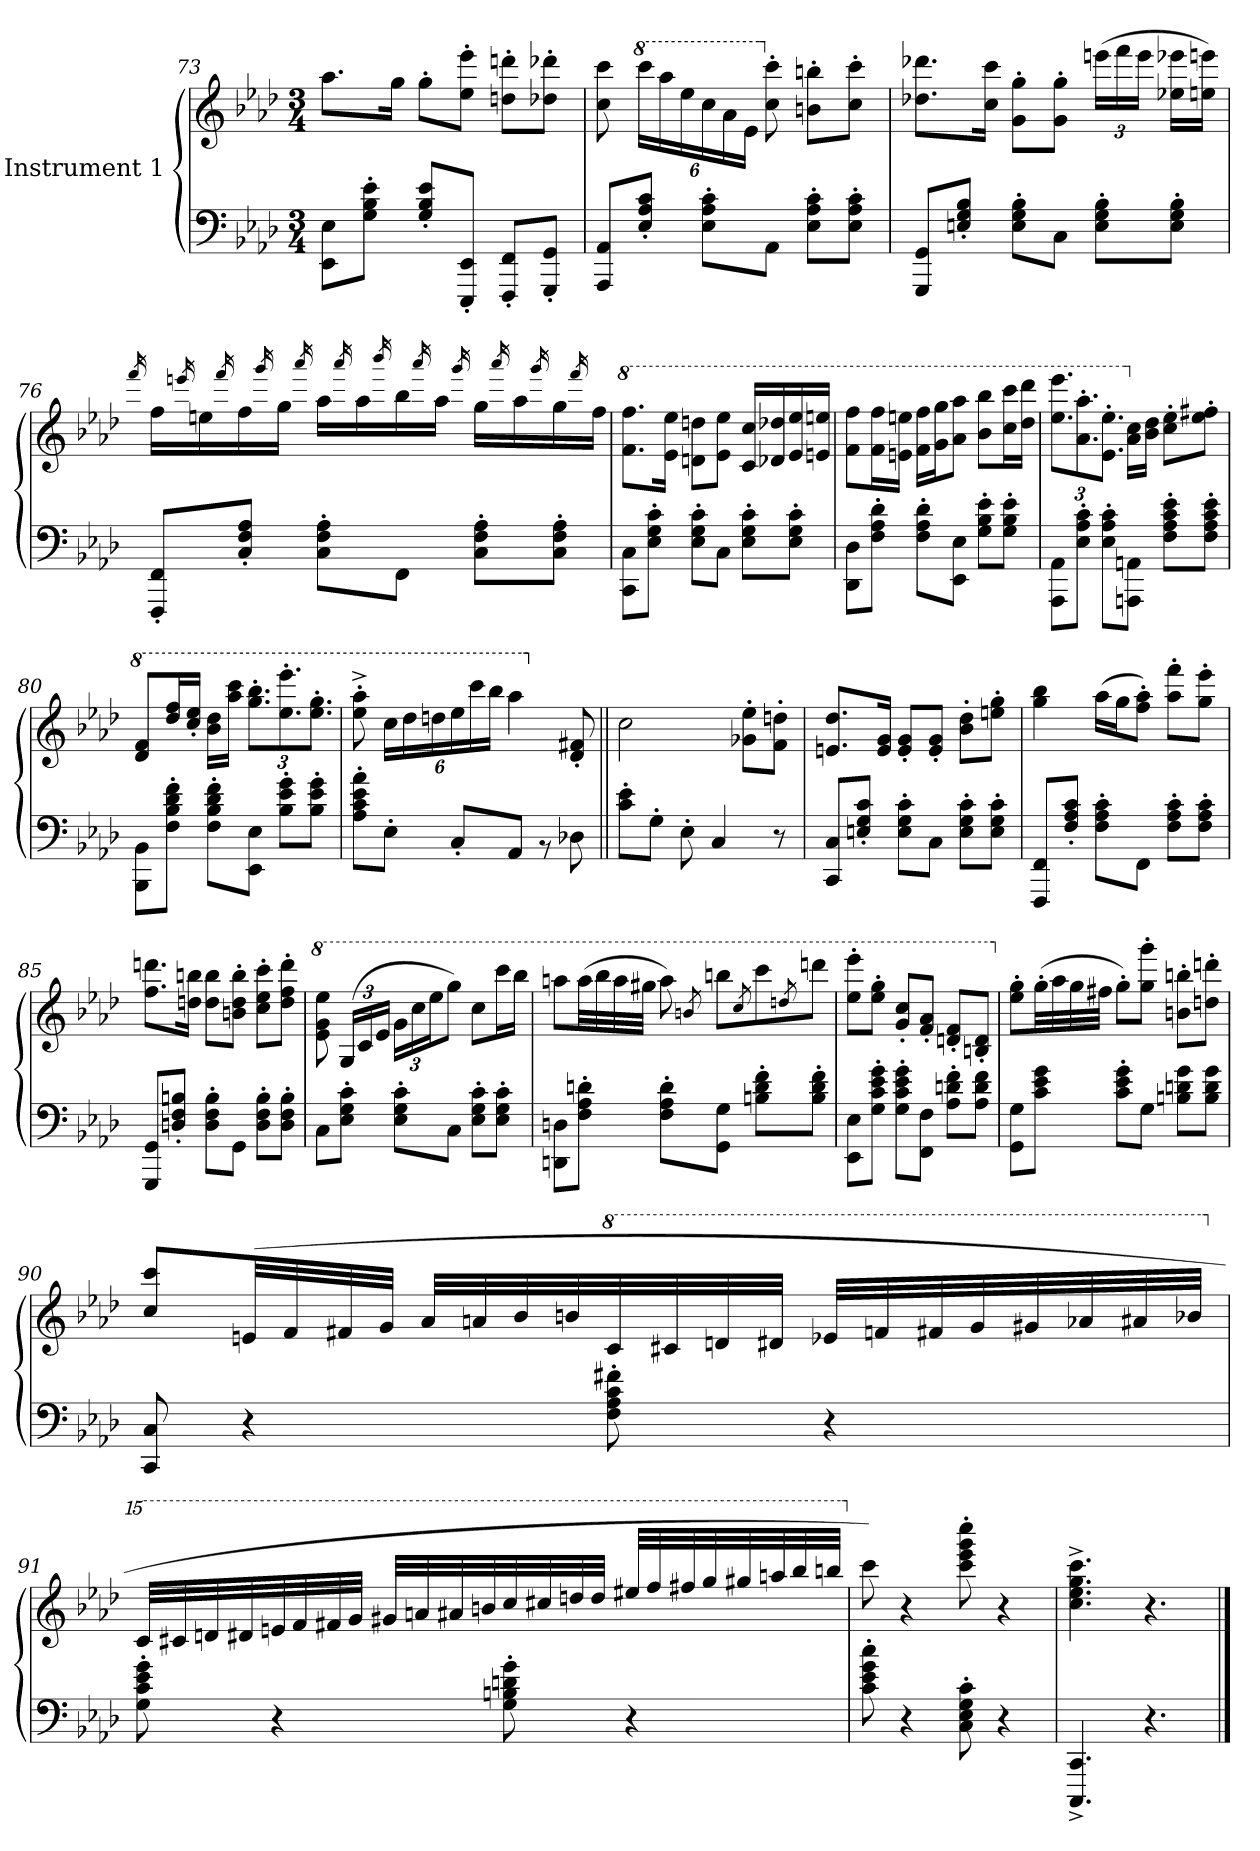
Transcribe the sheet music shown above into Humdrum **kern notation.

**kern	**kern
*part1	*part1
*staff2	*staff1
*I"Instrument 1	*
*clefF4	*clefG2
*k[b-e-a-d-]	*k[b-e-a-d-]
*M3/4	*M3/4
=73	=73
8EE-\ 8E-\L	8.aa-\L
8G\' 8B-\' 8e-\'J	.
.	16gg\Jk
8G/' 8B-/' 8e-/'L	8gg'\L
8EEE-/' 8EE-/'J	8ee-\' 8eee-\'J
8FFF/' 8FF/'L	8ddn\' 8dddn\'L
8GGG/' 8GG/'J	8dd-X\' 8ddd-X\'J
=74	=74
8AAA-/ 8AA-/L	8cc\ 8ccc\
*	*8va
*	*Xbrackettup
8E-/' 8A-/' 8c/'J	24cccc\LL
.	24aaa-\
.	24eee-\
8E-\' 8A-\' 8c\'L	24ccc\
.	24aa-\
.	24ee-\JJ
*	*X8va
8AA-\J	8cc\' 8ccc\'
8E-\' 8A-\' 8c\'L	8bn\' 8bbn\'L
8E-\' 8A-\' 8c\'J	8cc\' 8ccc\'J
!!LO:LB:g=z
=75	=75
8GGG/ 8GG/L	8.dd-X\ 8.ddd-X\L
8En/' 8G/' 8B-/'J	.
.	16cc\ 16ccc\Jk
8E\' 8G\' 8B-\'L	8g\' 8gg\'L
8C\J	8g\' 8gg\'J
8E\' 8G\' 8B-\'L	(24eeen\LL
.	24fff\
.	24eee\JJ
8E\' 8G\' 8B-\'J	16ee-X\ 16eee-X\LL
.	16een\ 16eeen\JJ)
=76	=76
.	16qfff/
8FFF/' 8FF/'L	16ff\LL
.	16qeeen/
.	16een\
.	16qfff/
8C/' 8F/' 8A-/'J	16ff\
.	16qggg/
.	16gg\JJ
.	16qaaa-/
8C\' 8F\' 8A-\'L	16aa-\LL
.	16qaaa-/
.	16aa-\
.	16qbbb-/
8FF\J	16bb-\
.	16qaaa-/
.	16aa-\JJ
.	16qggg/
8C\' 8F\' 8A-\'L	16gg\LL
.	16qaaa-/
.	16aa-\
.	16qggg/
8C\' 8F\' 8A-\'J	16gg\
.	16qfff/
.	16ff\JJ
!!LO:PB:g=z
=77	=77
*	*8va
8CC\ 8C\L	8.ff\ 8.fff\L
8E-\' 8G\' 8c\'J	.
.	16ee-\ 16eee-\Jk
8E-\' 8G\' 8c\'L	8ddn\ 8dddn\L
8C\J	8ee-\ 8eee-\J
8E-\' 8G\' 8c\'L	16cc/ 16ccc/LL
.	16dd-X/ 16ddd-X/
8E-\' 8G\' 8c\'J	16ee-/ 16eee-/
.	16een/ 16eeen/JJ
=78	=78
8DD-\ 8D-\L	8ff\ 8fff\L
8F\' 8A-\' 8d-\'J	16ff\ 16fff\L
.	16een\ 16eeen\JJ
8F\' 8A-\' 8d-\'L	16ff\ 16fff\LL
.	16gg\ 16ggg\J
8EE-\ 8E-\J	8aa-\ 8aaa-\J
8G\' 8B-\' 8e-\'L	8bb-\ 8bbb-\L
8G\' 8B-\' 8e-\'J	16ccc\ 16cccc\L
.	16ddd-\ 16dddd-\JJ
=79	=79
8AAA-\ 8AA-\L	12.eee-\ 12.eeee-\L
8E-\' 8A-\' 8c\'J	12.aa-\' 12.aaa-\'
8E-\' 8A-\' 8c\'L	12.ee-\' 12.eee-\'J
*	*X8va
8AAAn\ 8AAn\J	16a-\ 16cc\LL
.	16b-\ 16dd-\JJ
8F\' 8A-\' 8c\' 8e-\'L	8cc\' 8ee-\'L
8F\' 8A-\' 8c\' 8e-\'J	8ee-\' 8ff#X\'J
=80	=80
*	*8va
8BBB-\ 8BB-\L	8dd-/ 8ff/L
8F\' 8B-\' 8d-\' 8f\'J	16ddd-/ 16fff/L
.	16ccc/' 16eee-/'JJ
8F\' 8B-\' 8d-\' 8f\'L	16bb-\ 16ddd-\LL
.	16aaa-\ 16cccc\JJ
8EE-\ 8E-\J	12.ggg\' 12.bbb-\'L
8B-\' 8e-\' 8g\'L	12.eee-\' 12.eeee-\'
8B-\' 8e-\' 8g\'J	12.eee-\' 12.ggg\'J
!!LO:LB:g=z
=81	=81
8A-\' 8c\' 8e-\' 8a-\'L	8eee-\^' 8aaa-\^'
8E-'\J	24ccc\LL
.	24ddd-\
.	24dddn\
8C'/L	24eee-\
.	24cccc\
.	24bbb-\JJ
8AA-/J	4aaa-\
8rBB	.
*	*X8va
8D-X\	8d-/' 8f#X/'
=82||	=82||
8c\' 8e-\'L	2cc\
8G'\J	.
8E-'\	.
4C/	.
.	8g-X\' 8ee-\'L
8r	8f\' 8ddn\'J
=83	=83
8CC/ 8C/L	8.en/ 8.dd-/L
8En/' 8G/' 8c/'J	.
.	16e/ 16g/Jk
8E\' 8G\' 8c\'L	8e/' 8g/'L
8C\J	8e/' 8g/'J
8E\' 8G\' 8c\'L	8b-\' 8dd-\'L
8E\' 8G\' 8c\'J	8een\' 8gg\'J
=84	=84
8FFF/ 8FF/L	4gg\ 4bb-\
8F/' 8A-/' 8c/'J	.
8F\' 8A-\' 8c\'L	(16aa-\LL
.	16gg\J
8FF\J	8ff\' 8aa-\'J)
8F\' 8A-\' 8c\'L	8aa-\' 8fff\'L
8F\' 8A-\' 8c\'J	8gg\' 8eee-\'J
!!LO:LB:g=z
=85	=85
8GGG/ 8GG/L	8.ff\ 8.dddn\L
8Dn/' 8F/' 8Bn/'J	.
.	16ddn\ 16bbn\Jk
8D\' 8F\' 8B\'L	8dd\ 8bb\L
8GG\J	8bn\' 8dd\' 8bb\'J
8D\' 8F\' 8B\'L	8cc\' 8ee-\' 8ccc\'L
8D\' 8F\' 8B\'J	8dd\' 8ff\' 8ddd\'J
=86	=86
*	*8va
8C\L	8ee-\ 8gg\ 8eee-\
8E-\' 8G\' 8c\'J	(24g/LL
.	24cc/
.	24ee-/JJ
8E-\' 8G\' 8c\'L	24gg\LL
.	24ccc\
.	24eee-\J
8C\J	8ggg\J)
8E-\' 8G\' 8c\'L	8ccc\L
8E-\' 8G\' 8c\'J	16cccc\L
.	16bbb-\JJ
=87	=87
8DDn\ 8Dn\L	8aaan\L
8F\' 8A-\' 8dn\'J	(32aaa\LL
.	32bbb-\
.	32aaa\
.	32ggg#X\JJJ
8F\' 8A-\' 8d\'L	8aaa\)
.	8qbbn/
8GG\ 8G\J	8bbbn\L
.	8qccc/
8Bn\' 8d\' 8f\'L	8cccc\
.	8qdddn/
8B\' 8d\' 8f\'J	8ddddn\J
!!LO:LB:g=z
=88	=88
8EE-\ 8E-\L	8eee-\' 8eeee-\'L
8G\' 8c\' 8e-\' 8g\'J	8eee-\' 8ggg\'J
8G\' 8c\' 8e-\' 8g\'L	8gg/' 8ccc/'L
8FF\ 8F\J	8ff/' 8aa-/'J
8A-\' 8dn\' 8f\'L	8ddn/' 8ff/'L
8A-\ 8d\ 8f\J	8bn/' 8dd/'J
=89	=89
*	*X8va
8GG\ 8G\L	8ee-\' 8gg\'L
8c\ 8e-\ 8g\J	(32gg'\LL
.	32aa-\
.	32gg\
.	32ff#X\JJJ
8c\' 8e-\' 8g\'L	8gg'\L)
8G\J	8gg\' 8ggg\'J
8Bn\ 8dn\ 8g\L	8bn\' 8bbn\'L
8B\ 8d\ 8g\J	8ddn\' 8dddn\'J
!!LO:LB:g=z
=90	=90
8CC/ 8C/	8cc/ 8ccc/L
4r	(32en/LL
.	32f/
.	32f#X/
.	32g/JJJ
.	32a-/LLL
.	32an/
.	32b-/
.	32bn/
*	*8va
8F\' 8A-\' 8c\' 8f#X\'	32cc/
.	32cc#X/
.	32ddn/
.	32dd#X/JJJ
4r	32ee-X/LLL
.	32ffn/
.	32ff#X/
.	32gg/
.	32gg#X/
.	32aa-X/
.	32aa#X/
.	32bb-X/JJJ
!!LO:LB:g=z
=91	=91
*	*X8va
*	*15ma
8G\' 8c\' 8e-\' 8g\'	32ccc/LLL
.	32ccc#X/
.	32dddn/
.	32ddd#X/
4r	32eeen/
.	32fff/
.	32fff#X/
.	32ggg/JJJ
.	32ggg#X/LLL
.	32aaan/
.	32aaa#X/
.	32bbbn/
8G\' 8Bn\' 8dn\' 8g\'	32cccc/
.	32cccc#X/
.	32ddddn/
.	32dddd/JJJ
4r	32eeee#X/LLL
.	32ffff/
.	32ffff#X/
.	32gggg/
.	32gggg#X/
.	32aaaan/
.	32bbbb-/
.	32bbbbn/JJJ
=92	=92
*	*X15ma
8c\' 8e-\' 8g\' 8cc\'	8ccc\)
4r	4r
8C\' 8E-\' 8G\' 8c\'	8ccc\' 8eee-\' 8ggg\' 8cccc\'
4r	4r
=93	=93
4.CCC/^ 4.CC/^	4.cc\^ 4.ee-\^ 4.gg\^ 4.ccc\^
4.r	4.r
==	==
*-	*-
